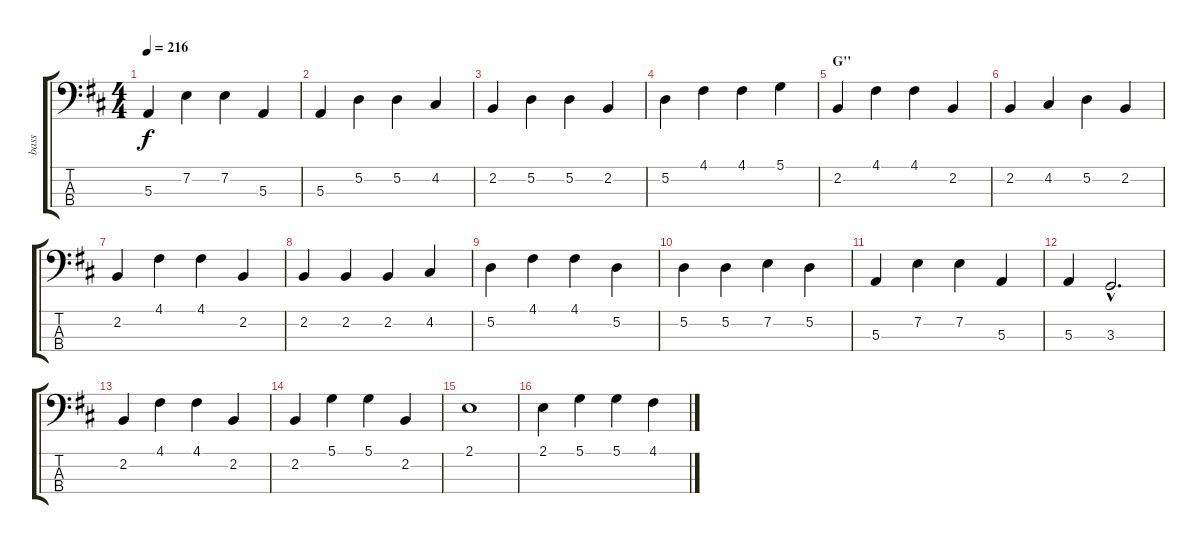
\track ("bass" "bass") {instrument electricbassfinger}
\staff {score tabs}
\tuning (D2 A1 E1 B0) {hide}
\ts (4 4)
\tempo 216
\clef f4
\ks d
5.3.4{dy f} 7.2.4 7.2.4 5.3.4 |
5.3.4 5.2.4 5.2.4 4.2.4 |
2.2.4 5.2.4 5.2.4 2.2.4 |
5.2.4 4.1.4 4.1.4 5.1.4 |
\section ("" "G''")
2.2.4 4.1.4 4.1.4 2.2.4 |
2.2.4 4.2.4 5.2.4 2.2.4 |
2.2.4 4.1.4 4.1.4 2.2.4 |
2.2.4 2.2.4 2.2.4 4.2.4 |
5.2.4 4.1.4 4.1.4 5.2.4 |
5.2.4 5.2.4 7.2.4 5.2.4 |
5.3.4 7.2.4 7.2.4 5.3.4 |
5.3.4 3.3{hac}.2{d} |
2.2.4 4.1.4 4.1.4 2.2.4 |
2.2.4 5.1.4 5.1.4 2.2.4 |
2.1.1 |
2.1.4 5.1.4 5.1.4 4.1.4
